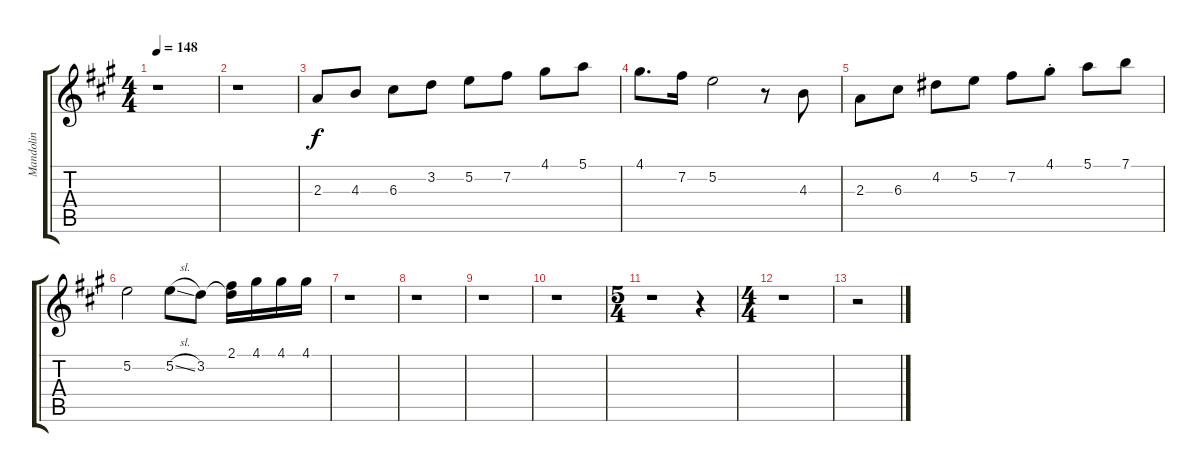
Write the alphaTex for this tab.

\track ("Mandolin" "Mandolin") {instrument acousticguitarsteel}
\staff {score tabs}
\tuning (E4 B3 G3 D3 A2 E2) {hide}
\ts (4 4)
\tempo 148
\clef g2
\ks a
r.1{dy f} |
r.1 |
2.3.8 4.3.8 6.3.8 3.2.8 5.2.8 7.2.8 4.1.8 5.1.8 |
4.1.8{d} 7.2.16 5.2.2 r.8 4.3.8 |
2.3.8 6.3.8 4.2.8 5.2.8 7.2.8 4.1{st}.8 5.1.8 7.1.8 |
5.2.2 5.2{sl}.8 3.2.8 (2.1 3.2{t}).16{balance 0} 4.1.16 4.1.16 4.1.16 |
r.1 |
r.1 |
r.1 |
r.1 |
\ts (5 4)
r.1 r.4 |
\ts (4 4)
r.1 |
r.2
